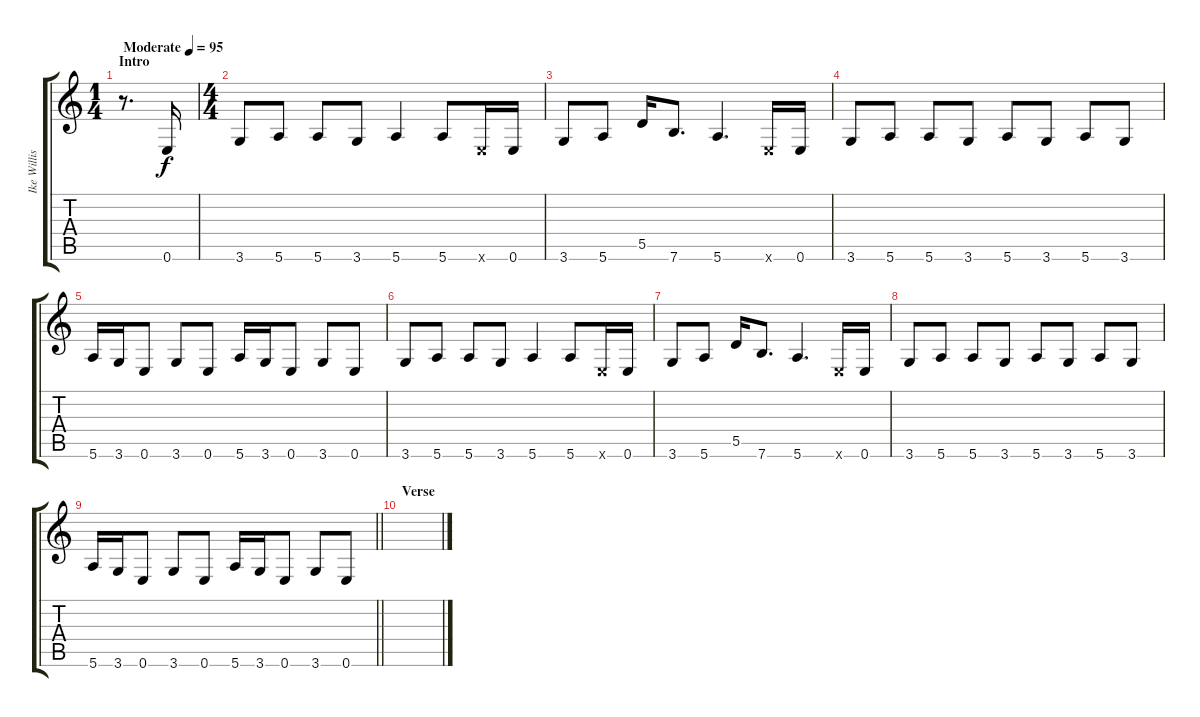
\track ("Ike Willis/Mike Keneally" "Ike Willis") {instrument distortionguitar}
\staff {score tabs}
\tuning (E4 B3 G3 D3 A2 E2) {hide}
\ts (1 4)
\section ("" "Intro")
\tempo (95 "Moderate")
\clef g2
\ks c
r.8{d dy f instrument distortionguitar} 0.6.16 |
\ts (4 4)
3.6.8 5.6.8 5.6.8 3.6.8 5.6.4 5.6.8 0.6{x}.16 0.6.16 |
3.6.8 5.6.8 5.5.16 7.6.8{d} 5.6.4{d} 0.6{x}.16 0.6.16 |
3.6.8 5.6.8 5.6.8 3.6.8 5.6.8 3.6.8 5.6.8 3.6.8 |
5.6.16 3.6.16 0.6.8 3.6.8 0.6.8 5.6.16 3.6.16 0.6.8 3.6.8 0.6.8 |
3.6.8 5.6.8 5.6.8 3.6.8 5.6.4 5.6.8 0.6{x}.16 0.6.16 |
3.6.8 5.6.8 5.5.16 7.6.8{d} 5.6.4{d} 0.6{x}.16 0.6.16 |
3.6.8 5.6.8 5.6.8 3.6.8 5.6.8 3.6.8 5.6.8 3.6.8 |
\barLineRight lightlight
5.6.16 3.6.16 0.6.8 3.6.8 0.6.8 5.6.16 3.6.16 0.6.8 3.6.8 0.6.8 |
\section ("" "Verse")
